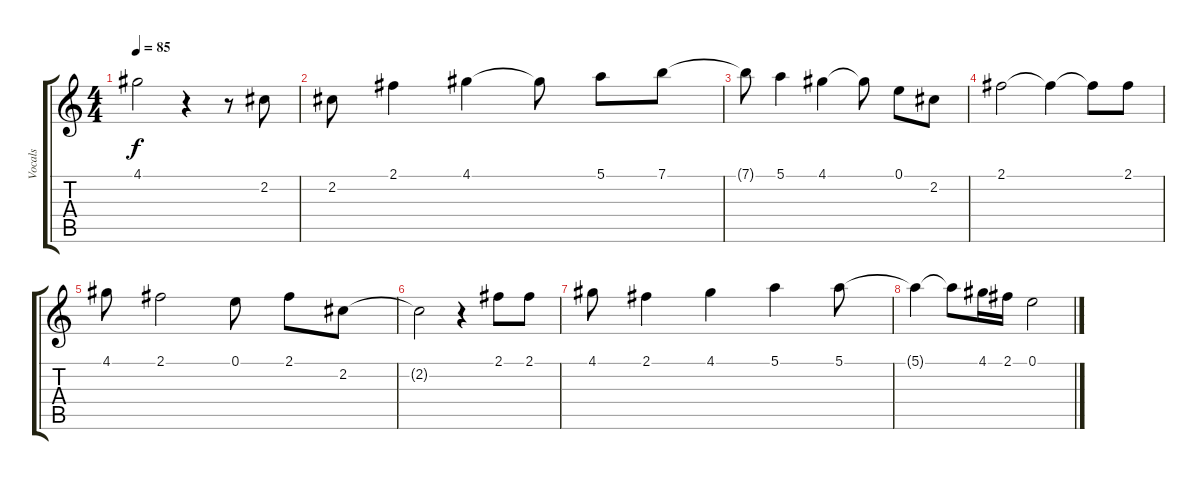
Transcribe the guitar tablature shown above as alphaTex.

\track ("Vocals" "Vocals") {instrument acousticguitarsteel}
\staff {score tabs}
\tuning (E4 B3 G3 D3 A2 E2) {hide}
\ts (4 4)
\tempo 85
\clef g2
\ks c
4.1{t}.2{dy f} r.4 r.8 2.2.8 |
2.2.8 2.1.4 4.1.4 4.1{t}.8 5.1.8 7.1.8 |
7.1{t}.8 5.1.4 4.1.4 4.1{t}.8 0.1.8 2.2.8 |
2.1.2 2.1{t}.4 2.1{t}.8 2.1.8 |
4.1.8 2.1.2 0.1.8 2.1.8 2.2.8 |
2.2{t}.2 r.4 2.1.8 2.1.8 |
4.1.8 2.1.4 4.1.4 5.1.4 5.1.8 |
5.1{t}.4 5.1{t}.8 4.1.16 2.1.16 0.1.2
